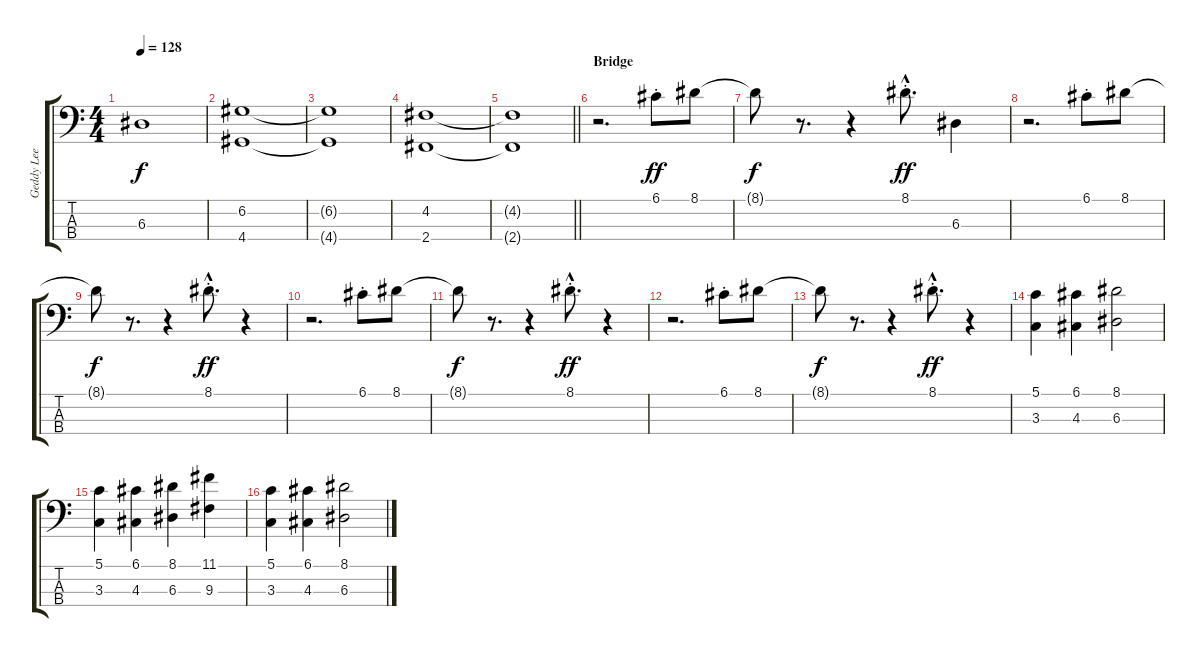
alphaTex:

\track ("Geddy Lee" "Geddy Lee") {instrument electricbasspick}
\staff {score tabs}
\tuning (G2 D2 A1 E1) {hide}
\ts (4 4)
\tempo 128
\clef f4
\ks c
6.3{t}.1{dy f} |
(6.2 4.4).1 |
(6.2{t} 4.4{t}).1 |
(4.2 2.4).1 |
\barLineRight lightlight
(4.2{t} 2.4{t}).1 |
\section ("" "Bridge")
r.2{d instrument slapbass1} 6.1{st}.8{dy ff} 8.1.8 |
8.1{t}.8{dy f} r.8{d} r.4 8.1{hac st}.8{d dy ff} 6.3.4 |
r.2{d} 6.1{st}.8 8.1.8 |
8.1{t}.8{dy f} r.8{d} r.4 8.1{hac st}.8{d dy ff} r.4 |
r.2{d} 6.1{st}.8 8.1.8 |
8.1{t}.8{dy f} r.8{d} r.4 8.1{hac st}.8{d dy ff} r.4 |
r.2{d} 6.1{st}.8 8.1.8 |
8.1{t}.8{dy f} r.8{d} r.4 8.1{hac st}.8{d dy ff} r.4 |
(5.1 3.3).4{instrument electricbassfinger} (6.1 4.3).4 (8.1 6.3).2 |
(5.1 3.3).4 (6.1 4.3).4 (8.1 6.3).4 (11.1 9.3).4 |
(5.1 3.3).4 (6.1 4.3).4 (8.1 6.3).2
